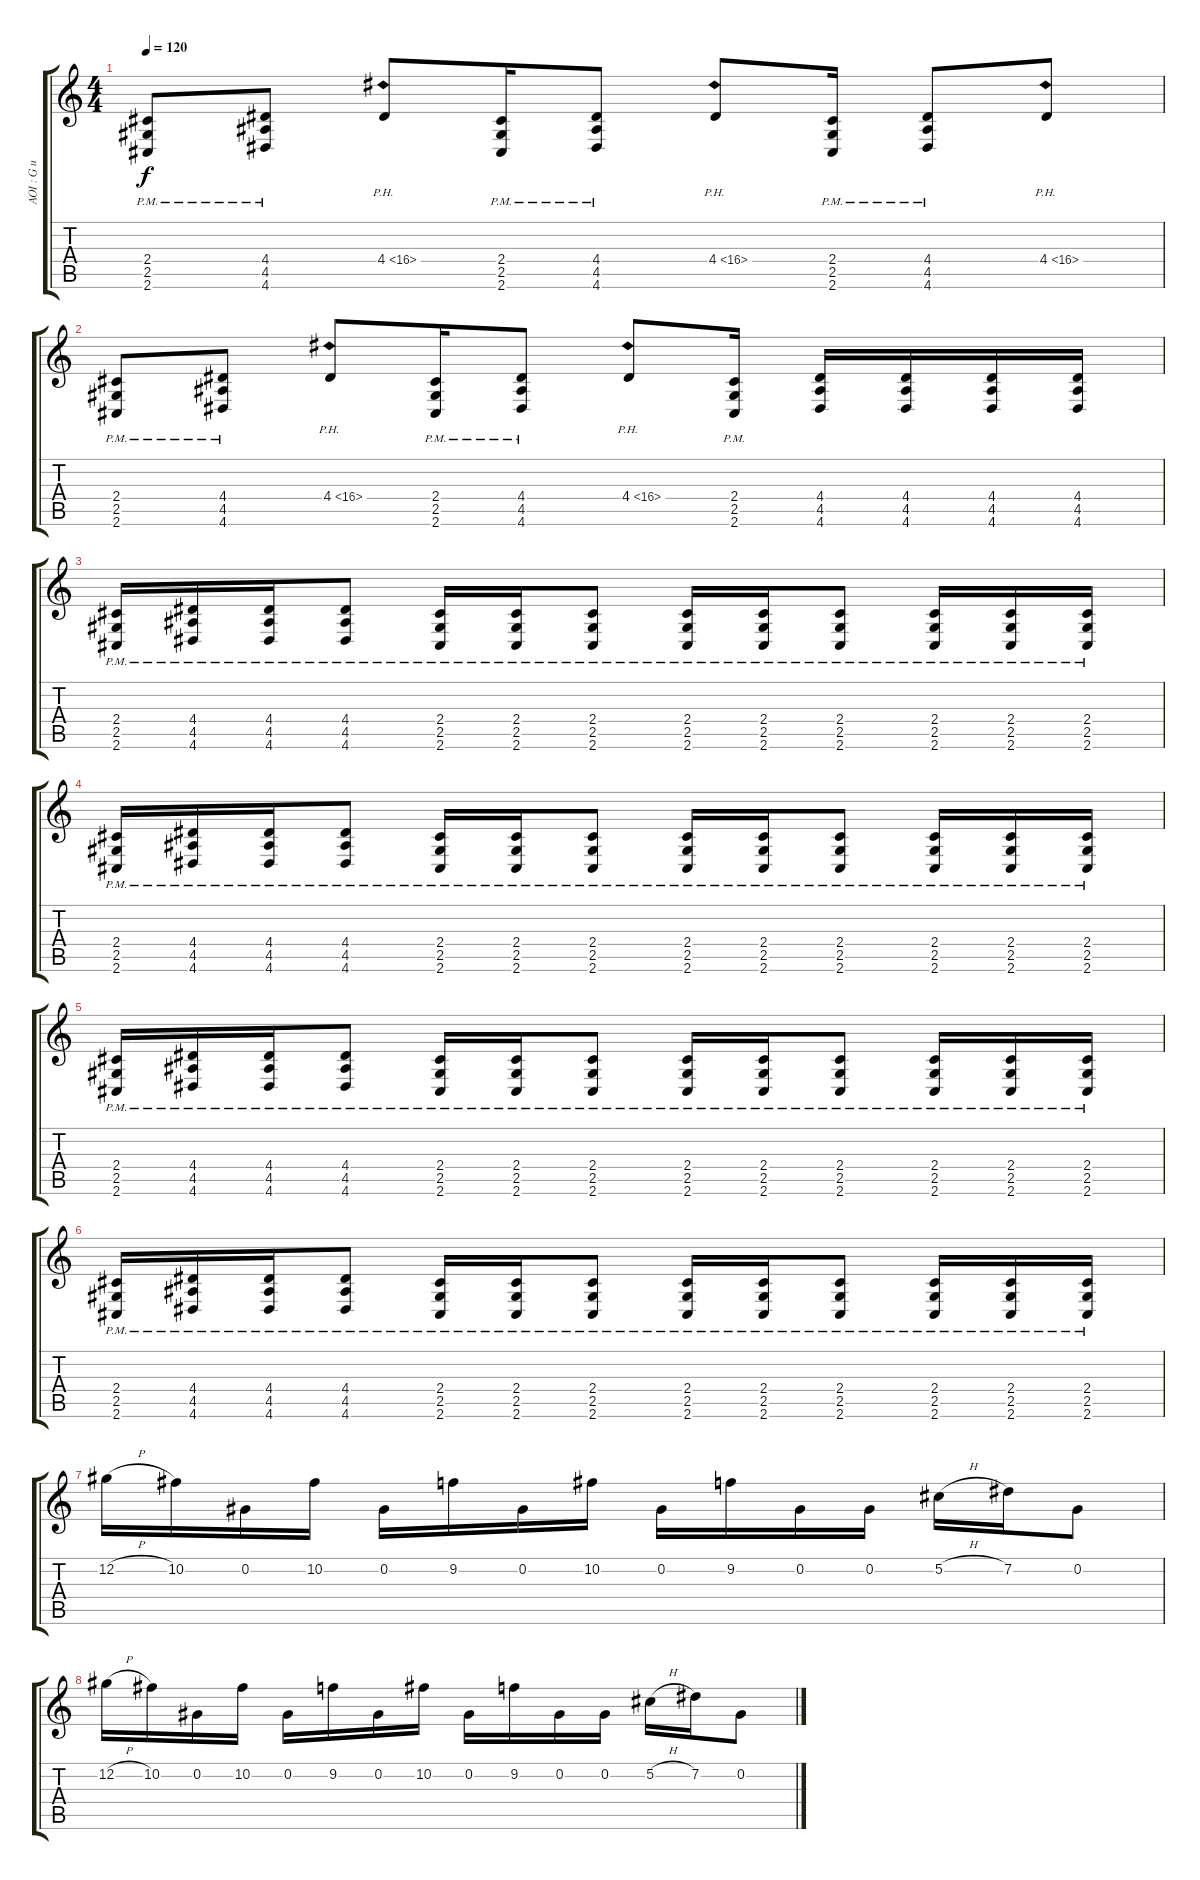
\track ("AOI : G u i t a R" "AOI : G u ") {instrument distortionguitar}
\staff {score tabs}
\tuning (Db4 Ab3 E3 B2 Gb2 B1) {hide}
\ts (4 4)
\tempo 120
\clef g2
\ks c
(2.4{pm} 2.5{pm} 2.6{pm}).8{dy f} (4.4{pm} 4.5{pm} 4.6{pm}).8 4.4{ph 12}.8 (2.4{pm} 2.5{pm} 2.6{pm}).16 (4.4{pm} 4.5{pm} 4.6{pm}).8 4.4{ph 12}.8 (2.4{pm} 2.5{pm} 2.6{pm}).16 (4.4{pm} 4.5{pm} 4.6{pm}).8 4.4{ph 12}.8 |
(2.4{pm} 2.5{pm} 2.6{pm}).8 (4.4{pm} 4.5{pm} 4.6{pm}).8 4.4{ph 12}.8 (2.4{pm} 2.5{pm} 2.6{pm}).16 (4.4{pm} 4.5{pm} 4.6{pm}).8 4.4{ph 12}.8 (2.4{pm} 2.5{pm} 2.6{pm}).16 (4.4 4.5 4.6).16 (4.4 4.5 4.6).16 (4.4 4.5 4.6).16 (4.4 4.5 4.6).16 |
(2.4 2.5 2.6{pm}).16 (4.4 4.5 4.6{pm}).16 (4.4 4.5 4.6{pm}).16 (4.4 4.5 4.6{pm}).8 (2.4 2.5 2.6{pm}).16 (2.4 2.5 2.6{pm}).16 (2.4 2.5 2.6{pm}).8 (2.4 2.5 2.6{pm}).16 (2.4 2.5 2.6{pm}).16 (2.4 2.5 2.6{pm}).8 (2.4 2.5 2.6{pm}).16 (2.4 2.5 2.6{pm}).16 (2.4 2.5 2.6{pm}).16 |
(2.4{pm} 2.5{pm} 2.6{pm}).16 (4.4{pm} 4.5{pm} 4.6{pm}).16 (4.4{pm} 4.5{pm} 4.6{pm}).16 (4.4{pm} 4.5{pm} 4.6{pm}).8 (2.4{pm} 2.5{pm} 2.6{pm}).16 (2.4{pm} 2.5{pm} 2.6{pm}).16 (2.4{pm} 2.5{pm} 2.6{pm}).8 (2.4{pm} 2.5{pm} 2.6{pm}).16 (2.4{pm} 2.5{pm} 2.6{pm}).16 (2.4{pm} 2.5{pm} 2.6{pm}).8 (2.4{pm} 2.5{pm} 2.6{pm}).16 (2.4{pm} 2.5{pm} 2.6{pm}).16 (2.4{pm} 2.5{pm} 2.6{pm}).16 |
(2.4{pm} 2.5{pm} 2.6{pm}).16 (4.4{pm} 4.5{pm} 4.6{pm}).16 (4.4{pm} 4.5{pm} 4.6{pm}).16 (4.4{pm} 4.5{pm} 4.6{pm}).8 (2.4{pm} 2.5{pm} 2.6{pm}).16 (2.4{pm} 2.5{pm} 2.6{pm}).16 (2.4{pm} 2.5{pm} 2.6{pm}).8 (2.4{pm} 2.5{pm} 2.6{pm}).16 (2.4{pm} 2.5{pm} 2.6{pm}).16 (2.4{pm} 2.5{pm} 2.6{pm}).8 (2.4{pm} 2.5{pm} 2.6{pm}).16 (2.4{pm} 2.5{pm} 2.6{pm}).16 (2.4{pm} 2.5{pm} 2.6{pm}).16 |
(2.4{pm} 2.5{pm} 2.6{pm}).16 (4.4{pm} 4.5{pm} 4.6{pm}).16 (4.4{pm} 4.5{pm} 4.6{pm}).16 (4.4{pm} 4.5{pm} 4.6{pm}).8 (2.4{pm} 2.5{pm} 2.6{pm}).16 (2.4{pm} 2.5{pm} 2.6{pm}).16 (2.4{pm} 2.5{pm} 2.6{pm}).8 (2.4{pm} 2.5{pm} 2.6{pm}).16 (2.4{pm} 2.5{pm} 2.6{pm}).16 (2.4{pm} 2.5{pm} 2.6{pm}).8 (2.4{pm} 2.5{pm} 2.6{pm}).16 (2.4{pm} 2.5{pm} 2.6{pm}).16 (2.4{pm} 2.5{pm} 2.6{pm}).16 |
12.2{h}.16 10.2.16 0.2.16 10.2.16 0.2.16 9.2.16 0.2.16 10.2.16 0.2.16 9.2.16 0.2.16 0.2.16 5.2{h}.16 7.2.16 0.2.8 |
12.2{h}.16 10.2.16 0.2.16 10.2.16 0.2.16 9.2.16 0.2.16 10.2.16 0.2.16 9.2.16 0.2.16 0.2.16 5.2{h}.16 7.2.16 0.2.8
